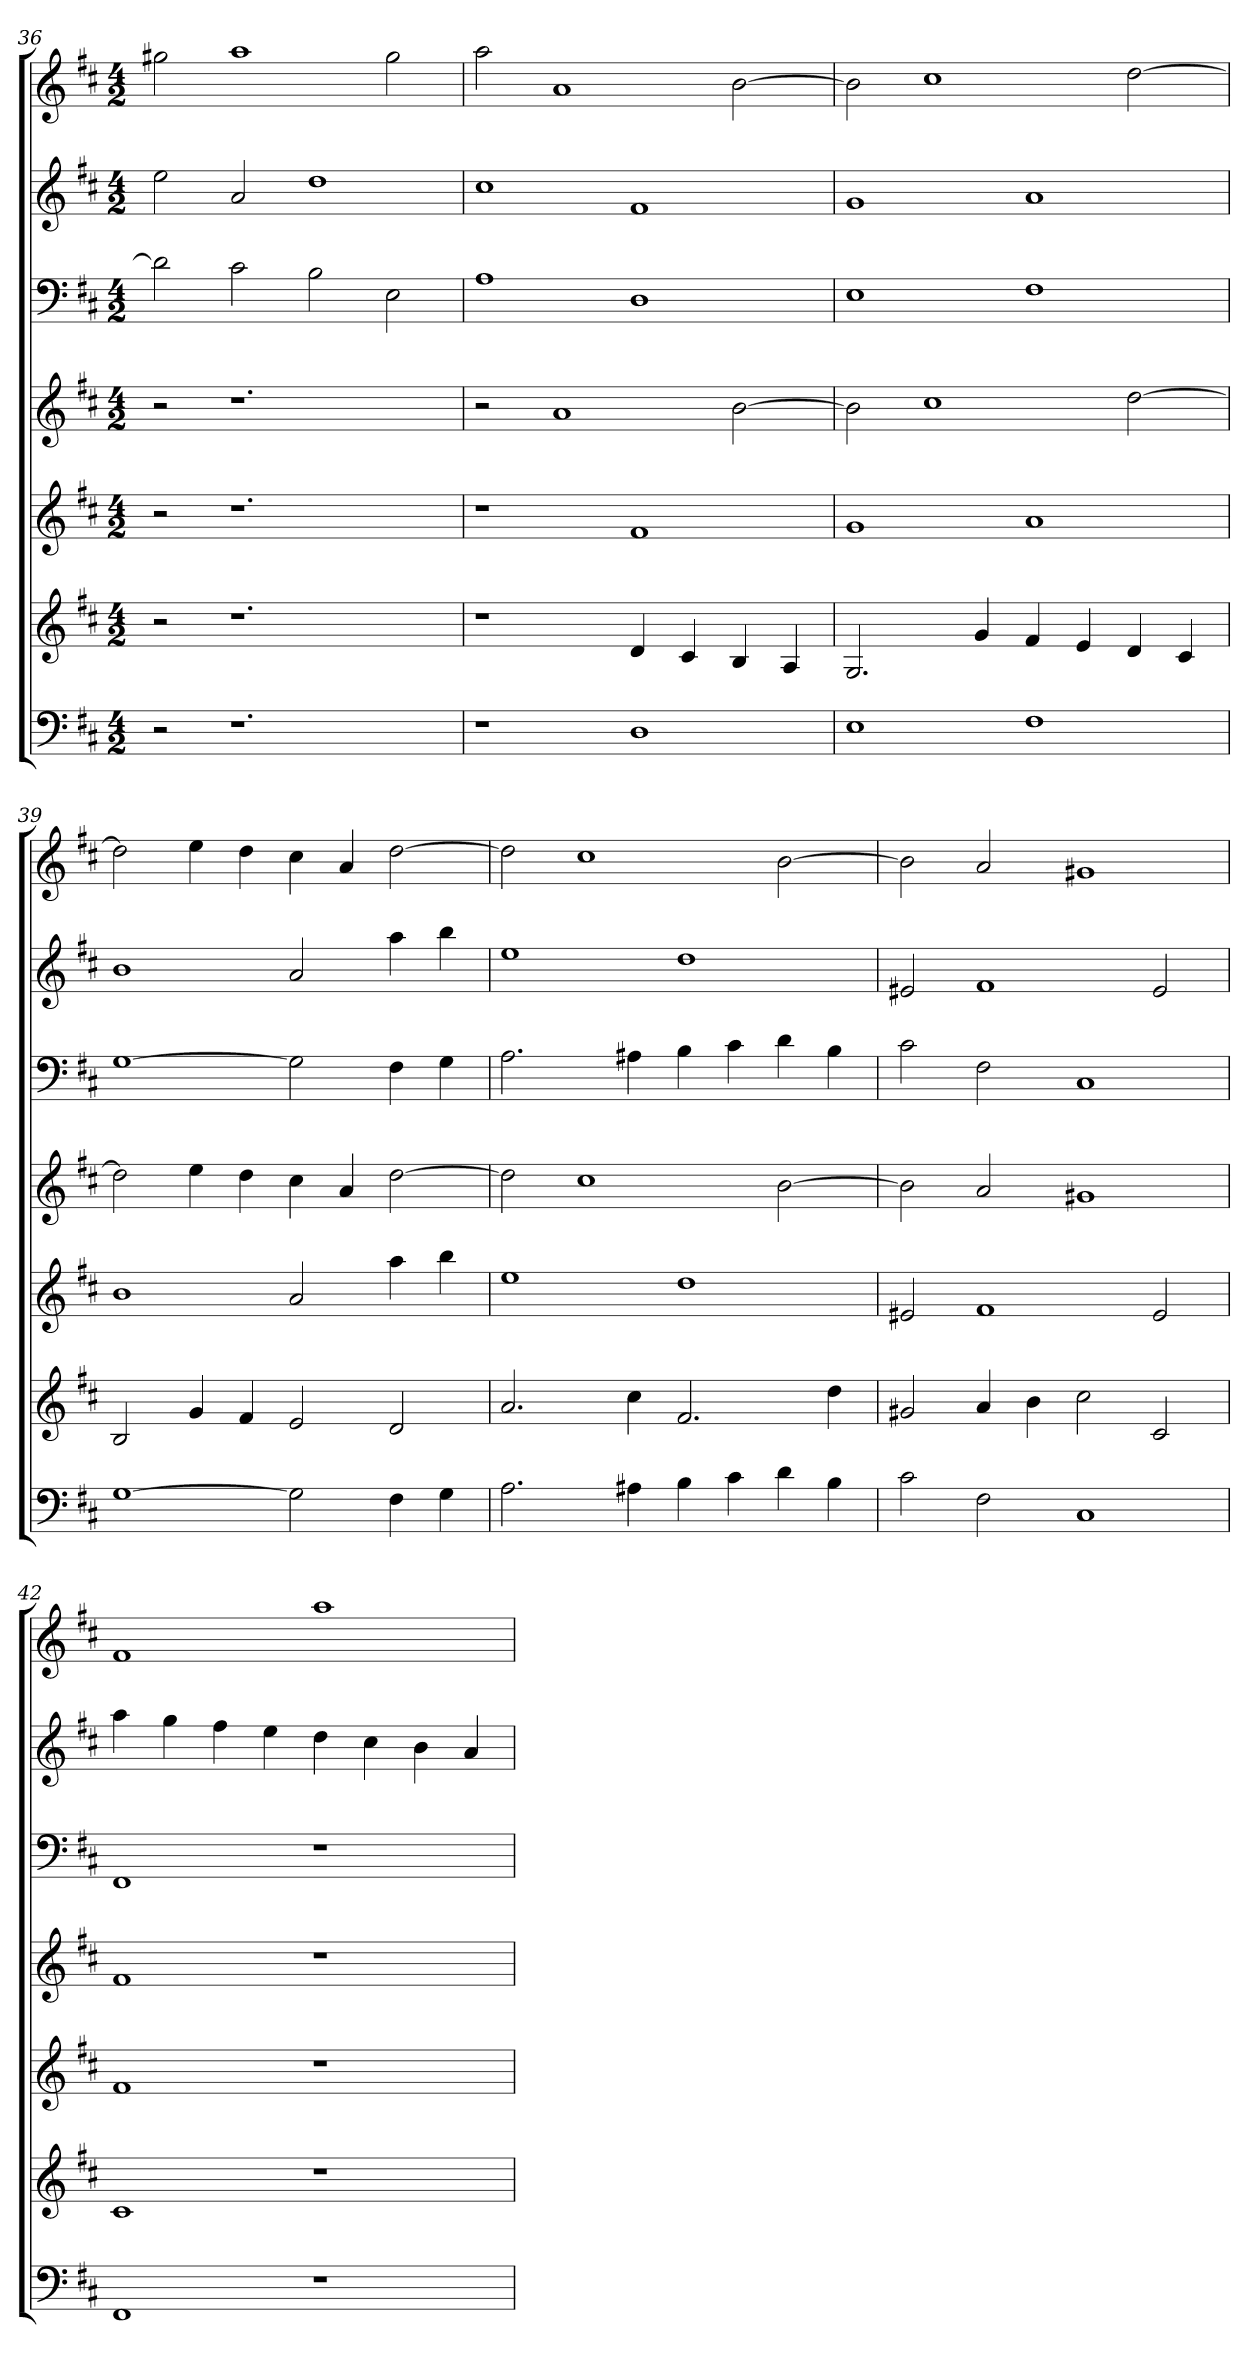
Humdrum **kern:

**kern	**kern	**kern	**kern	**kern	**kern	**kern
*part7	*part6	*part5	*part4	*part3	*part2	*part1
*staff7	*staff6	*staff5	*staff4	*staff3	*staff2	*staff1
*k[f#c#]	*k[f#c#]	*k[f#c#]	*k[f#c#]	*k[f#c#]	*k[f#c#]	*k[f#c#]
*D:	*D:	*D:	*D:	*D:	*D:	*D:
*M4/2	*M4/2	*M4/2	*M4/2	*M4/2	*M4/2	*M4/2
=36	=36	=36	=36	=36	=36	=36
2r	2r	2r	2r	2d]	2ee	2gg#X
1.r	1.r	1.r	1.r	2c#	2a	1aa
.	.	.	.	2B	1dd	.
.	.	.	.	2E	.	2gg#
=37	=37	=37	=37	=37	=37	=37
1r	1r	1r	2r	1A	1cc#	2aa
.	.	.	1a	.	.	1a
1D	4d	1f#	.	1D	1f#	.
.	4c#	.	.	.	.	.
.	4B	.	[2b	.	.	[2b
.	4A	.	.	.	.	.
=38	=38	=38	=38	=38	=38	=38
1E	2.G	1g	2b]	1E	1g	2b]
.	.	.	1cc#	.	.	1cc#
.	4g	.	.	.	.	.
1F#	4f#	1a	.	1F#	1a	.
.	4e	.	.	.	.	.
.	4d	.	[2dd	.	.	[2dd
.	4c#	.	.	.	.	.
=39	=39	=39	=39	=39	=39	=39
[1G	2B	1b	2dd]	[1G	1b	2dd]
.	4g	.	4ee	.	.	4ee
.	4f#	.	4dd	.	.	4dd
2G]	2e	2a	4cc#	2G]	2a	4cc#
.	.	.	4a	.	.	4a
4F#	2d	4aa	[2dd	4F#	4aa	[2dd
4G	.	4bb	.	4G	4bb	.
=40	=40	=40	=40	=40	=40	=40
2.A	2.a	1ee	2dd]	2.A	1ee	2dd]
.	.	.	1cc#	.	.	1cc#
4A#X	4cc#	.	.	4A#X	.	.
4B	2.f#	1dd	.	4B	1dd	.
4c#	.	.	.	4c#	.	.
4d	.	.	[2b	4d	.	[2b
4B	4dd	.	.	4B	.	.
=41	=41	=41	=41	=41	=41	=41
2c#	2g#X	2e#X	2b]	2c#	2e#X	2b]
2F#	4a	1f#	2a	2F#	1f#	2a
.	4b	.	.	.	.	.
1C#	2cc#	.	1g#X	1C#	.	1g#X
.	2c#	2e#	.	.	2e#	.
=42	=42	=42	=42	=42	=42	=42
1FF#	1c#	1f#	1f#	1FF#	4aa	1f#
.	.	.	.	.	4gg	.
.	.	.	.	.	4ff#	.
.	.	.	.	.	4ee	.
1r	1r	1r	1r	1r	4dd	1aa
.	.	.	.	.	4cc#	.
.	.	.	.	.	4b	.
.	.	.	.	.	4a	.
=	=	=	=	=	=	=
*-	*-	*-	*-	*-	*-	*-
